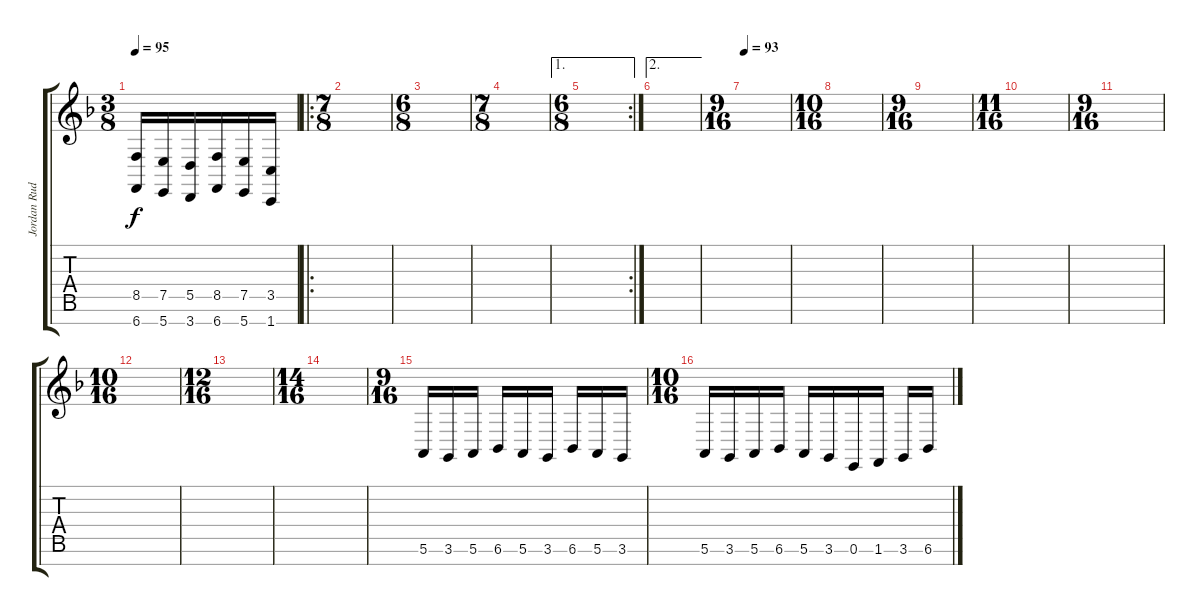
\track ("Jordan Rudess - Keyboard" "Jordan Rud") {instrument acousticgrandpiano}
\staff {score tabs}
\tuning (E4 B3 G3 D3 A2 E2 B1) {hide}
\ts (3 8)
\tempo 95
\clef g2
\ks dminor
(8.5 6.7).16{dy f} (7.5 5.7).16 (5.5 3.7).16 (8.5 6.7).16 (7.5 5.7).16 (3.5 1.7).16 |
\ro
\ts (7 8)
|
\ts (6 8)
|
\ts (7 8)
|
\ae 1
\rc 2
\ts (6 8)
|
\ae 2
|
\ts (9 16)
\tempo 93
|
\ts (10 16)
|
\ts (9 16)
|
\ts (11 16)
|
\ts (9 16)
|
\ts (10 16)
|
\ts (12 16)
|
\ts (14 16)
|
\ts (9 16)
5.6.16 3.6.16 5.6.16 6.6.16 5.6.16 3.6.16 6.6.16 5.6.16 3.6.16 |
\ts (10 16)
5.6.16 3.6.16 5.6.16 6.6.16 5.6.16 3.6.16 0.6.16 1.6.16 3.6.16 6.6.16
